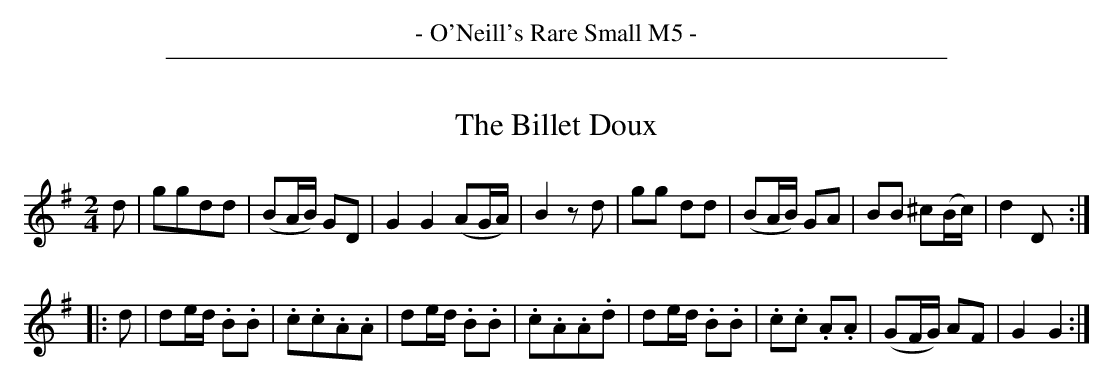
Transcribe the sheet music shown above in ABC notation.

X:1
T: The Billet Doux
M: 2/4
L: 1/8
K: G
d |\
ggdd | (BA/B/) GD | G2G2 (AG/A/) | B2 zd |\
gg dd | (BA/B/) GA | BB ^c(B/c/) | d2D ::
d |\
de/d/ .B.B | .c.c.A.A | de/d/ .B.B | .c.A.A.d |\
de/d/ .B.B | .c.c .A.A | (GF/G/) AF | G2 G2 :|
